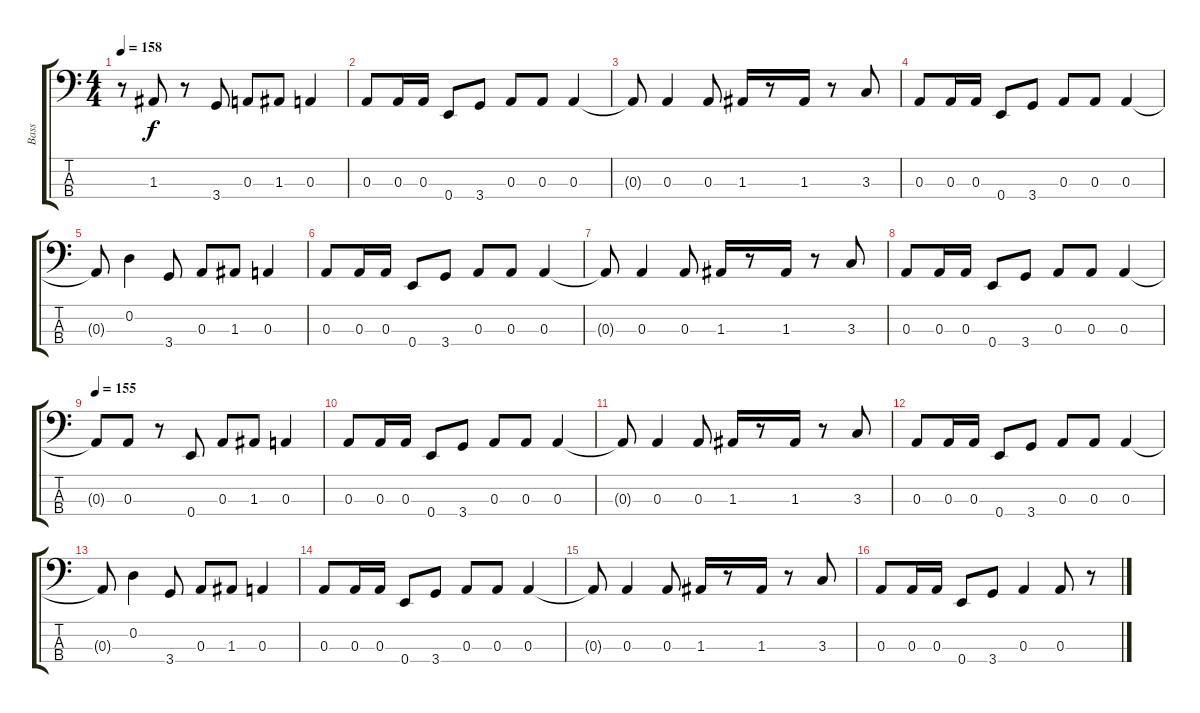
\track ("Bass" "Bass") {instrument electricbasspick}
\staff {score tabs}
\tuning (G2 D2 A1 E1) {hide}
\ts (4 4)
\tempo 158
\clef f4
\ks c
r.8{dy fff} 1.3.8{dy f} r.8 3.4.8 0.3.8 1.3.8 0.3.4 |
0.3.8 0.3.16 0.3.16 0.4.8 3.4.8 0.3.8 0.3.8 0.3.4 |
0.3{t}.8 0.3.4 0.3.8 1.3.16 r.8 1.3.16 r.8 3.3.8 |
0.3.8 0.3.16 0.3.16 0.4.8 3.4.8 0.3.8 0.3.8 0.3.4 |
0.3{t}.8 0.2.4 3.4.8 0.3.8 1.3.8 0.3.4 |
0.3.8 0.3.16 0.3.16 0.4.8 3.4.8 0.3.8 0.3.8 0.3.4 |
0.3{t}.8 0.3.4 0.3.8 1.3.16 r.8 1.3.16 r.8 3.3.8 |
0.3.8 0.3.16 0.3.16 0.4.8 3.4.8 0.3.8 0.3.8 0.3.4 |
\tempo 155
0.3{t}.8 0.3.8 r.8 0.4.8 0.3.8 1.3.8 0.3.4 |
0.3.8 0.3.16 0.3.16 0.4.8 3.4.8 0.3.8 0.3.8 0.3.4 |
0.3{t}.8 0.3.4 0.3.8 1.3.16 r.8 1.3.16 r.8 3.3.8 |
0.3.8 0.3.16 0.3.16 0.4.8 3.4.8 0.3.8 0.3.8 0.3.4 |
0.3{t}.8 0.2.4 3.4.8 0.3.8 1.3.8 0.3.4 |
0.3.8 0.3.16 0.3.16 0.4.8 3.4.8 0.3.8 0.3.8 0.3.4 |
0.3{t}.8 0.3.4 0.3.8 1.3.16 r.8 1.3.16 r.8 3.3.8 |
0.3.8 0.3.16 0.3.16 0.4.8 3.4.8 0.3.4 0.3.8 r.8
